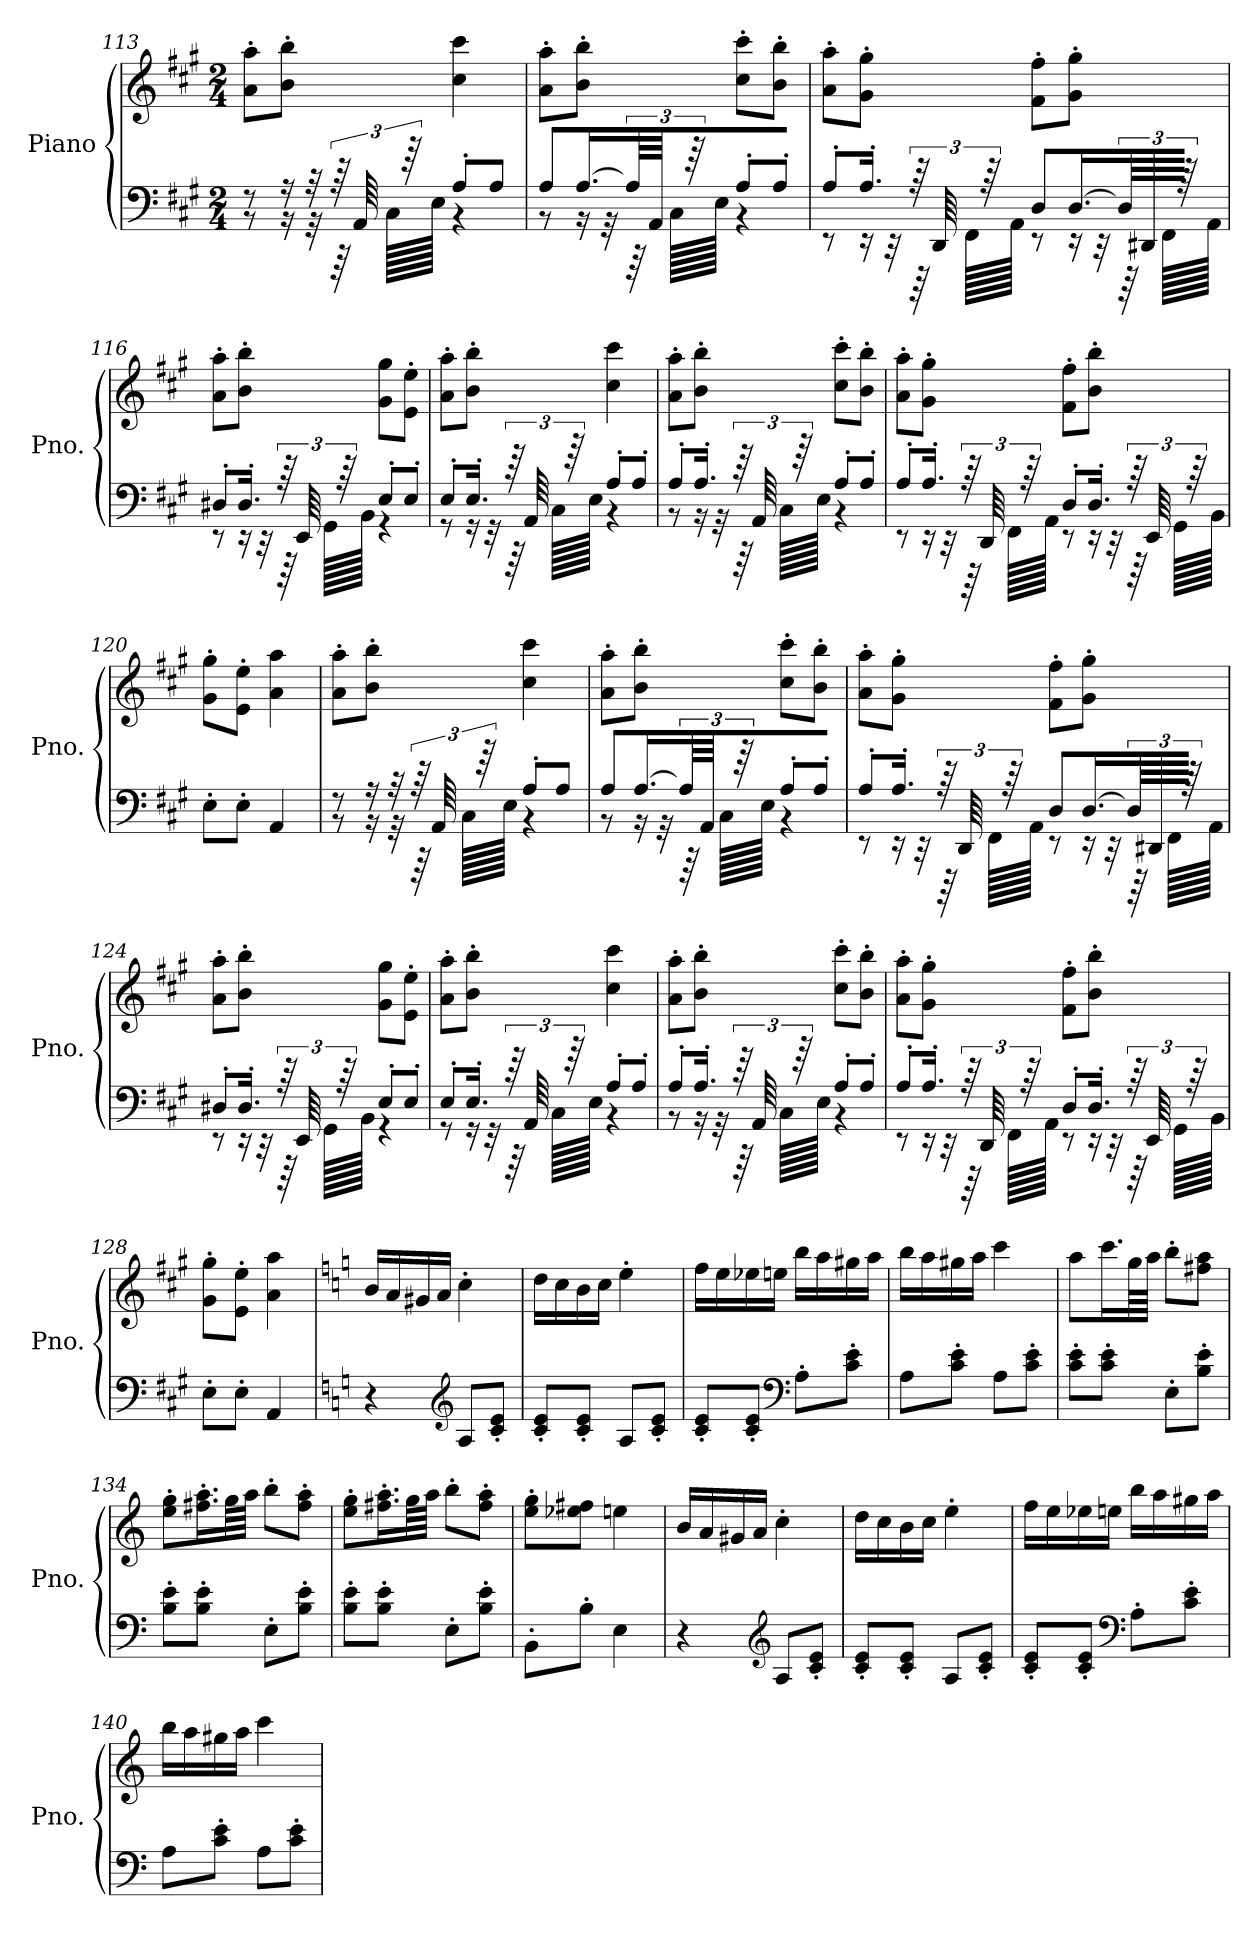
**kern	**kern
*part2	*part1
*staff2	*staff1
*I"Piano	*I"Piano
*I'Pno.	*I'Pno.
*clefF4	*clefG2
*k[f#c#g#]	*k[f#c#g#]
*M2/4	*M2/4
=113	=113
*^	*
8r	8r	8a\' 8aa\'L
16r	16r	8b\' 8bb\'J
32r	32r	.
96r	64r	.
96AA/	.	.
.	128C#\LLLLL	.
96r	.	.
.	128E\JJJJJ	.
8A'/L	4r	4cc#\ 4ccc#\
8A/J	.	.
=114	=114	=114
8A/L	8r	8a\' 8aa\'L
[16.A/L	16r	8b\' 8bb\'J
.	32r	.
96A/LL]	64r	.
96AA/JJJJ	.	.
.	128C#\LLLLL	.
96r	.	.
.	128E\JJJJJ	.
8A'/L	4r	8cc#\' 8ccc#\'L
8A'/J	.	8b\' 8bb\'J
!!LO:LB:g=z
=115	=115	=115
8A'/L	8r	8a\' 8aa\'L
16.A'/Jk	16r	8g#\' 8gg#\'J
.	32r	.
96r	64r	.
96DD/	.	.
.	128FF#\LLLLL	.
96r	.	.
.	128AA\JJJJJ	.
8D/L	8r	8f#\' 8ff#\'L
[16.D/L	16r	8g#\' 8gg#\'J
.	32r	.
96D/LL]	64r	.
96DD#X/JJJJ	.	.
.	128FF#\LLLLL	.
96r	.	.
.	128AA\JJJJJ	.
=116	=116	=116
8D#X'/L	8r	8a\' 8aa\'L
16.D#'/Jk	16r	8b\' 8bb\'J
.	32r	.
96r	64r	.
96EE/	.	.
.	128GG#\LLLLL	.
96r	.	.
.	128BB\JJJJJ	.
8E'/L	4r	8g#\ 8gg#\L
8E'/J	.	8e\' 8ee\'J
!!LO:PB:g=z
=117	=117	=117
8E'/L	8r	8a\' 8aa\'L
16.E'/Jk	16r	8b\' 8bb\'J
.	32r	.
96r	64r	.
96AA/	.	.
.	128C#\LLLLL	.
96r	.	.
.	128E\JJJJJ	.
8A'/L	4r	4cc#\ 4ccc#\
8A'/J	.	.
=118	=118	=118
8A'/L	8r	8a\' 8aa\'L
16.A'/Jk	16r	8b\' 8bb\'J
.	32r	.
96r	64r	.
96AA/	.	.
.	128C#\LLLLL	.
96r	.	.
.	128E\JJJJJ	.
8A'/L	4r	8cc#\' 8ccc#\'L
8A'/J	.	8b\' 8bb\'J
=119	=119	=119
8A'/L	8r	8a\' 8aa\'L
16.A'/Jk	16r	8g#\' 8gg#\'J
.	32r	.
96r	64r	.
96DD/	.	.
.	128FF#\LLLLL	.
96r	.	.
.	128AA\JJJJJ	.
8D'/L	8r	8f#\' 8ff#\'L
16.D'/Jk	16r	8b\' 8bb\'J
.	32r	.
96r	64r	.
96EE/	.	.
.	128GG#\LLLLL	.
96r	.	.
.	128BB\JJJJJ	.
*v	*v	*
!!LO:LB:g=z
=120	=120
8E'\L	8g#\' 8gg#\'L
8E'\J	8e\' 8ee\'J
4AA/	4a\ 4aa\
=121	=121
*^	*
8r	8r	8a\' 8aa\'L
16r	16r	8b\' 8bb\'J
32r	32r	.
96r	64r	.
96AA/	.	.
.	128C#\LLLLL	.
96r	.	.
.	128E\JJJJJ	.
8A'/L	4r	4cc#\ 4ccc#\
8A/J	.	.
=122	=122	=122
8A/L	8r	8a\' 8aa\'L
[16.A/L	16r	8b\' 8bb\'J
.	32r	.
96A/LL]	64r	.
96AA/JJJJ	.	.
.	128C#\LLLLL	.
96r	.	.
.	128E\JJJJJ	.
8A'/L	4r	8cc#\' 8ccc#\'L
8A'/J	.	8b\' 8bb\'J
!!LO:LB:g=z
=123	=123	=123
8A'/L	8r	8a\' 8aa\'L
16.A'/Jk	16r	8g#\' 8gg#\'J
.	32r	.
96r	64r	.
96DD/	.	.
.	128FF#\LLLLL	.
96r	.	.
.	128AA\JJJJJ	.
8D/L	8r	8f#\' 8ff#\'L
[16.D/L	16r	8g#\' 8gg#\'J
.	32r	.
96D/LL]	64r	.
96DD#X/JJJJ	.	.
.	128FF#\LLLLL	.
96r	.	.
.	128AA\JJJJJ	.
=124	=124	=124
8D#X'/L	8r	8a\' 8aa\'L
16.D#'/Jk	16r	8b\' 8bb\'J
.	32r	.
96r	64r	.
96EE/	.	.
.	128GG#\LLLLL	.
96r	.	.
.	128BB\JJJJJ	.
8E'/L	4r	8g#\ 8gg#\L
8E'/J	.	8e\' 8ee\'J
!!LO:LB:g=z
=125	=125	=125
8E'/L	8r	8a\' 8aa\'L
16.E'/Jk	16r	8b\' 8bb\'J
.	32r	.
96r	64r	.
96AA/	.	.
.	128C#\LLLLL	.
96r	.	.
.	128E\JJJJJ	.
8A'/L	4r	4cc#\ 4ccc#\
8A'/J	.	.
=126	=126	=126
8A'/L	8r	8a\' 8aa\'L
16.A'/Jk	16r	8b\' 8bb\'J
.	32r	.
96r	64r	.
96AA/	.	.
.	128C#\LLLLL	.
96r	.	.
.	128E\JJJJJ	.
8A'/L	4r	8cc#\' 8ccc#\'L
8A'/J	.	8b\' 8bb\'J
=127	=127	=127
8A'/L	8r	8a\' 8aa\'L
16.A'/Jk	16r	8g#\' 8gg#\'J
.	32r	.
96r	64r	.
96DD/	.	.
.	128FF#\LLLLL	.
96r	.	.
.	128AA\JJJJJ	.
8D'/L	8r	8f#\' 8ff#\'L
16.D'/Jk	16r	8b\' 8bb\'J
.	32r	.
96r	64r	.
96EE/	.	.
.	128GG#\LLLLL	.
96r	.	.
.	128BB\JJJJJ	.
*v	*v	*
!!LO:LB:g=z
=128	=128
8E'\L	8g#\' 8gg#\'L
8E'\J	8e\' 8ee\'J
4AA/	4a\ 4aa\
=129	=129
*k[]	*k[]
4r	16b/LL
.	16a/
.	16g#X/
.	16a/JJ
*clefG2	*
8A/L	4cc'\
8c/' 8e/'J	.
=130	=130
8c/' 8e/'L	16dd\LL
.	16cc\
8c/' 8e/'J	16b\
.	16cc\JJ
8A/L	4ee'\
8c/' 8e/'J	.
=131	=131
8c/' 8e/'L	16ff\LL
.	16ee\
8c/' 8e/'J	16ee-X\
.	16een\JJ
*clefF4	*
8A'\L	16bb\LL
.	16aa\
8c\' 8e\'J	16gg#X\
.	16aa\JJ
=132	=132
8A\L	16bb\LL
.	16aa\
8c\' 8e\'J	16gg#X\
.	16aa\JJ
8A\L	4ccc\
8c\' 8e\'J	.
!!LO:LB:g=z
=133	=133
8c\' 8e\'L	8aa\L
8c\' 8e\'J	16.ccc\L
.	64gg\LL
.	64aa\JJJJ
8E'\L	8bb'\L
8B\' 8e\'J	8ff#X\ 8aa\J
=134	=134
8B\' 8e\'L	8ee\' 8gg\'L
8B\' 8e\'J	16.ff#X\' 16.aa\'L
.	64gg\LL
.	64aa\JJJJ
8E'\L	8bb'\L
8B\' 8e\'J	8ff#\' 8aa\'J
=135	=135
8B\' 8e\'L	8ee\' 8gg\'L
8B\' 8e\'J	16.ff#X\' 16.aa\'L
.	64gg\LL
.	64aa\JJJJ
8E'\L	8bb'\L
8B\' 8e\'J	8ff#\' 8aa\'J
=136	=136
8BB'\L	8ee\' 8gg\'L
8B'\J	8ee-X\ 8ff#X\J
4E\	4een\
=137	=137
4r	16b/LL
.	16a/
.	16g#X/
.	16a/JJ
*clefG2	*
8A/L	4cc'\
8c/' 8e/'J	.
!!LO:PB:g=z
=138	=138
8c/' 8e/'L	16dd\LL
.	16cc\
8c/' 8e/'J	16b\
.	16cc\JJ
8A/L	4ee'\
8c/' 8e/'J	.
=139	=139
8c/' 8e/'L	16ff\LL
.	16ee\
8c/' 8e/'J	16ee-X\
.	16een\JJ
*clefF4	*
8A'\L	16bb\LL
.	16aa\
8c\' 8e\'J	16gg#X\
.	16aa\JJ
=140	=140
8A\L	16bb\LL
.	16aa\
8c\' 8e\'J	16gg#X\
.	16aa\JJ
8A\L	4ccc\
8c\' 8e\'J	.
=	=
*-	*-
